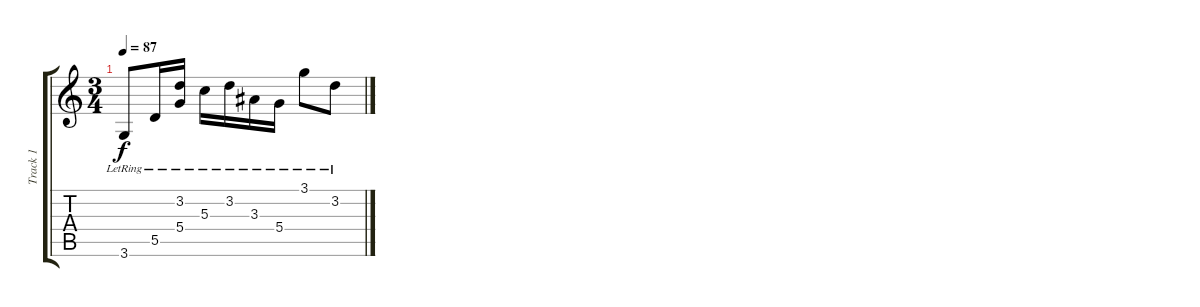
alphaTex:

\track ("Track 1" "Track 1") {instrument acousticguitarnylon}
\staff {score tabs}
\tuning (E4 B3 G3 D3 A2 E2) {hide}
\ts (3 4)
\tempo 87
\clef g2
\ks c
3.6{lr}.8{dy f} 5.5{lr}.16 (3.2{lr} 5.4{lr}).16 5.3{lr}.16 3.2{lr}.16 3.3{lr}.16 5.4{lr}.16 3.1{lr}.8 3.2{lr}.8
